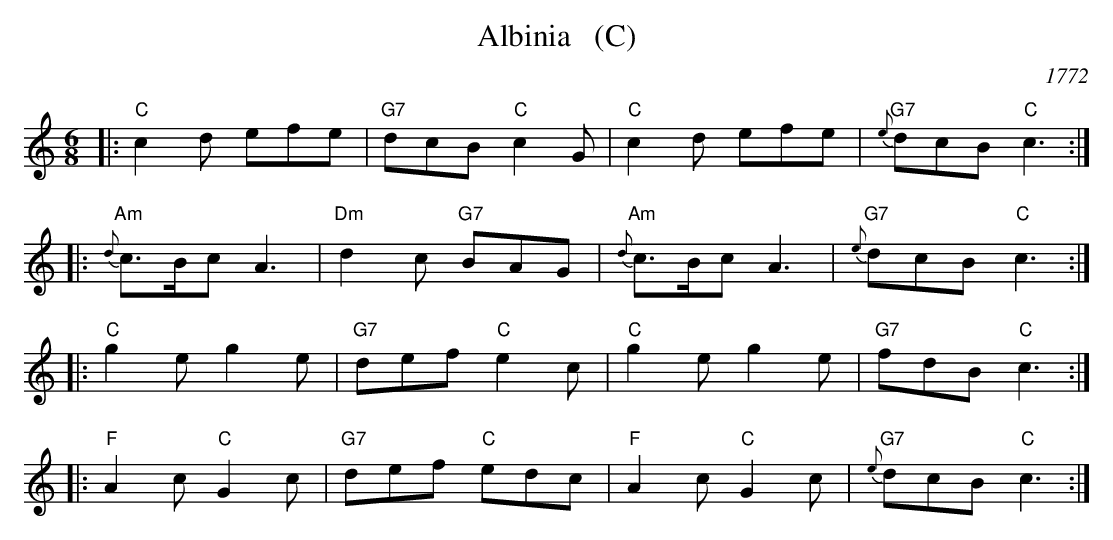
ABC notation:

X:1
T: Albinia   (C)
O: 1772
M: 6/8
L: 1/8
K: C
|: "C"c2d efe | "G7"dcB "C"c2G | "C"c2d efe | "G7"{e}dcB "C"c3 :|
|: "Am"{d}c>Bc A3 | "Dm"d2c "G7"BAG | "Am"{d}c>Bc A3 | "G7"{e}dcB "C"c3 :|
|: "C"g2e g2e | "G7"def "C"e2c | "C"g2e g2e | "G7"fdB "C"c3 :|
|: "F"A2c "C"G2c | "G7"def "C"edc | "F"A2c "C"G2c | "G7"{e}dcB "C"c3 :|
